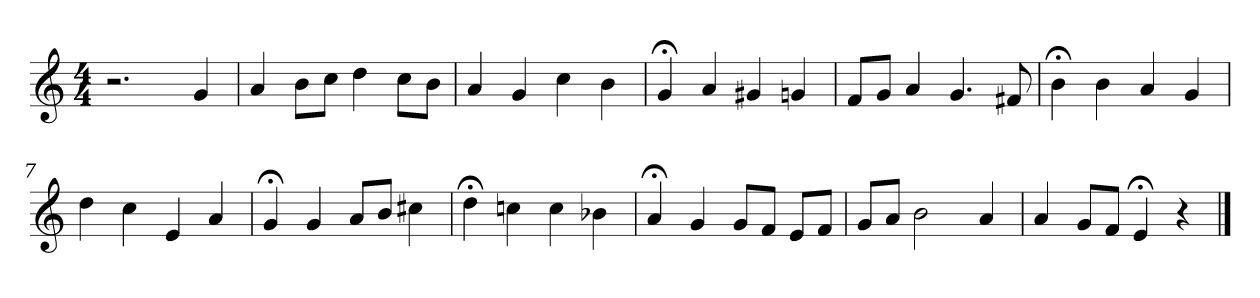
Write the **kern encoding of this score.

**kern
*part1
*staff1
*clefG2
*k[]
*C:
*M4/4
=1
2.r
4g
=2
4a
8b\L
8cc\J
4dd
8cc\L
8b\J
=3
4a
4g
4cc
4b
=4
4g;<
4a
4g#X
4gn
=5
8f/L
8g/J
4a
4.g
8f#X
=6
4b;<
4b
4a
4g
=7
4dd
4cc
4e
4a
=8
4g;<
4g
8a/L
8b/J
4cc#X
=9
4dd;<
4ccn
4cc
4b-X
=10
4a;<
4g
8g/L
8f/J
8e/L
8f/J
=11
8g/L
8a/J
2b
4a
=12
4a
8g/L
8f/J
4e;<
4r
==
*-
